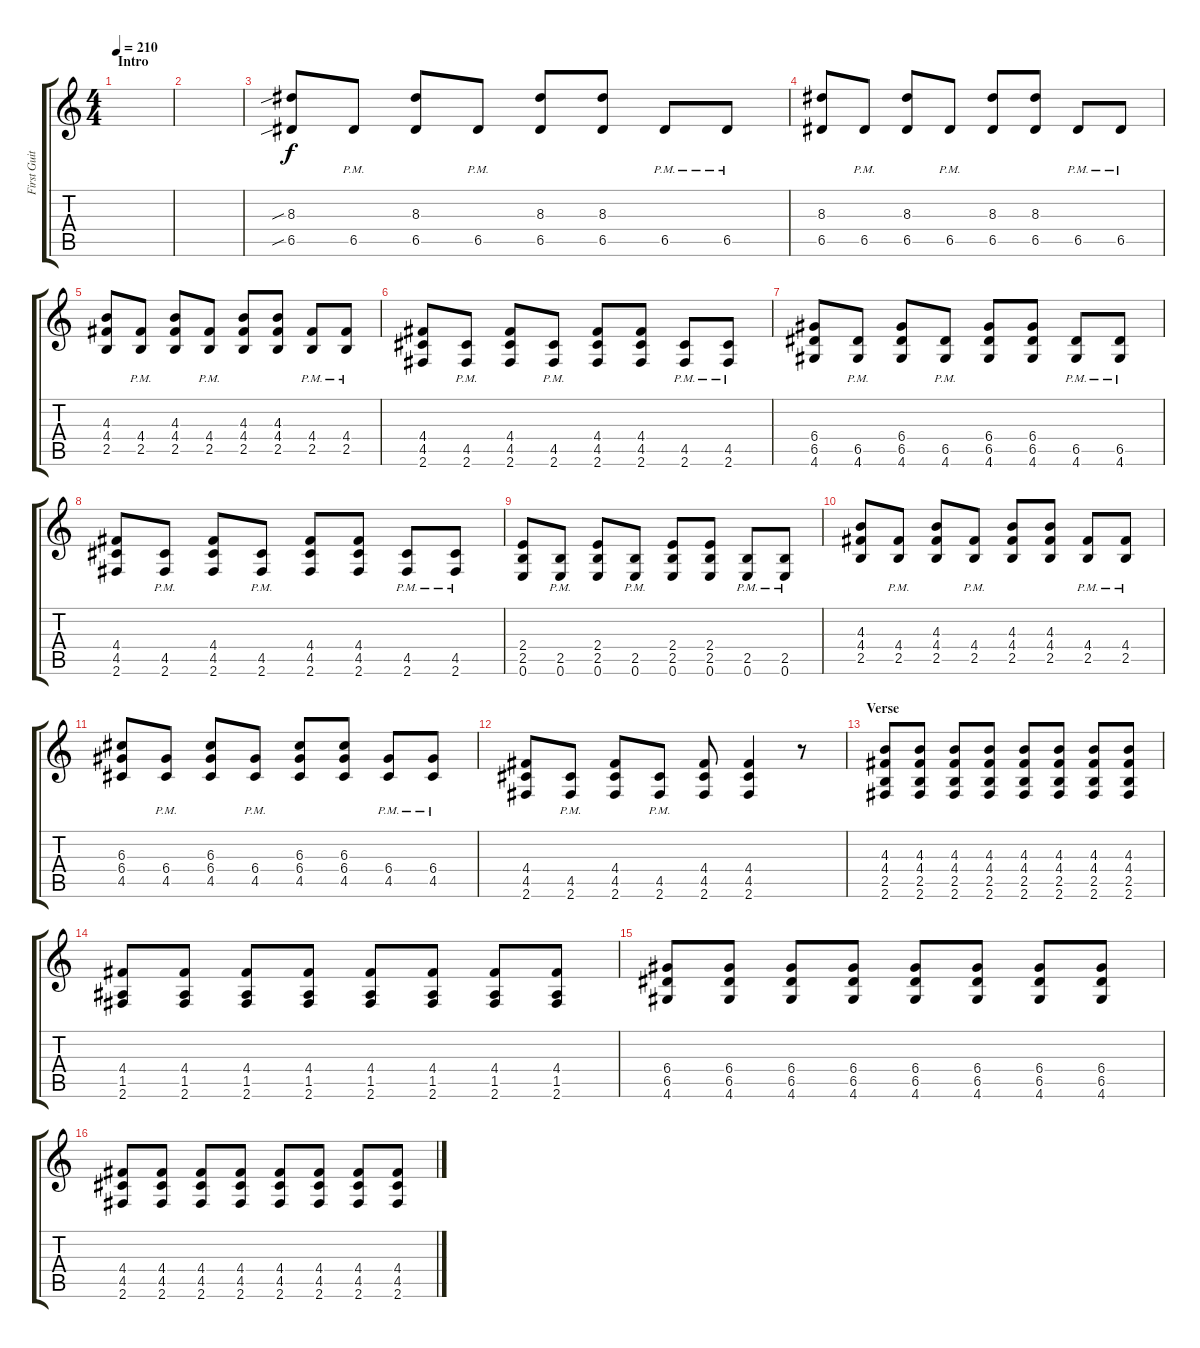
\track ("First Guitar" "First Guit") {instrument distortionguitar}
\staff {score tabs}
\tuning (E4 B3 G3 D3 A2 E2) {hide}
\ts (4 4)
\section ("" "Intro")
\tempo 210
\clef g2
\ks c
|
|
(8.3{sib} 6.5{sib}).8 6.5{pm}.8 (8.3 6.5).8 6.5{pm}.8 (8.3 6.5).8 (8.3 6.5).8 6.5{pm}.8 6.5{pm}.8 |
(8.3 6.5).8 6.5{pm}.8 (8.3 6.5).8 6.5{pm}.8 (8.3 6.5).8 (8.3 6.5).8 6.5{pm}.8 6.5{pm}.8 |
(4.3 4.4 2.5).8 (4.4{pm} 2.5{pm}).8 (4.3 4.4 2.5).8 (4.4{pm} 2.5{pm}).8 (4.3 4.4 2.5).8 (4.3 4.4 2.5).8 (4.4{pm} 2.5{pm}).8 (4.4{pm} 2.5{pm}).8 |
(4.4 4.5 2.6).8 (4.5{pm} 2.6{pm}).8 (4.4 4.5 2.6).8 (4.5{pm} 2.6{pm}).8 (4.4 4.5 2.6).8 (4.4 4.5 2.6).8 (4.5{pm} 2.6{pm}).8 (4.5{pm} 2.6{pm}).8 |
(6.4 6.5 4.6).8 (6.5{pm} 4.6{pm}).8 (6.4 6.5 4.6).8 (6.5{pm} 4.6{pm}).8 (6.4 6.5 4.6).8 (6.4 6.5 4.6).8 (6.5{pm} 4.6{pm}).8 (6.5{pm} 4.6{pm}).8 |
(4.4 4.5 2.6).8 (4.5{pm} 2.6{pm}).8 (4.4 4.5 2.6).8 (4.5{pm} 2.6{pm}).8 (4.4 4.5 2.6).8 (4.4 4.5 2.6).8 (4.5{pm} 2.6{pm}).8 (4.5{pm} 2.6{pm}).8 |
(2.4 2.5 0.6).8 (2.5{pm} 0.6{pm}).8 (2.4 2.5 0.6).8 (2.5{pm} 0.6{pm}).8 (2.4 2.5 0.6).8 (2.4 2.5 0.6).8 (2.5{pm} 0.6{pm}).8 (2.5{pm} 0.6{pm}).8 |
(4.3 4.4 2.5).8 (4.4{pm} 2.5{pm}).8 (4.3 4.4 2.5).8 (4.4{pm} 2.5{pm}).8 (4.3 4.4 2.5).8 (4.3 4.4 2.5).8 (4.4{pm} 2.5{pm}).8 (4.4{pm} 2.5{pm}).8 |
(6.3 6.4 4.5).8 (6.4{pm} 4.5{pm}).8 (6.3 6.4 4.5).8 (6.4{pm} 4.5{pm}).8 (6.3 6.4 4.5).8 (6.3 6.4 4.5).8 (6.4{pm} 4.5{pm}).8 (6.4{pm} 4.5{pm}).8 |
(4.4 4.5 2.6).8 (4.5{pm} 2.6{pm}).8 (4.4 4.5 2.6).8 (4.5{pm} 2.6{pm}).8 (4.4 4.5 2.6).8 (4.4 4.5 2.6).4 r.8 |
\section ("" "Verse")
(4.3 4.4 2.5 2.6).8 (4.3 4.4 2.5 2.6).8 (4.3 4.4 2.5 2.6).8 (4.3 4.4 2.5 2.6).8 (4.3 4.4 2.5 2.6).8 (4.3 4.4 2.5 2.6).8 (4.3 4.4 2.5 2.6).8 (4.3 4.4 2.5 2.6).8 |
(4.4 1.5 2.6).8 (4.4 1.5 2.6).8 (4.4 1.5 2.6).8 (4.4 1.5 2.6).8 (4.4 1.5 2.6).8 (4.4 1.5 2.6).8 (4.4 1.5 2.6).8 (4.4 1.5 2.6).8 |
(6.4 6.5 4.6).8 (6.4 6.5 4.6).8 (6.4 6.5 4.6).8 (6.4 6.5 4.6).8 (6.4 6.5 4.6).8 (6.4 6.5 4.6).8 (6.4 6.5 4.6).8 (6.4 6.5 4.6).8 |
(4.4 4.5 2.6).8 (4.4 4.5 2.6).8 (4.4 4.5 2.6).8 (4.4 4.5 2.6).8 (4.4 4.5 2.6).8 (4.4 4.5 2.6).8 (4.4 4.5 2.6).8 (4.4 4.5 2.6).8
